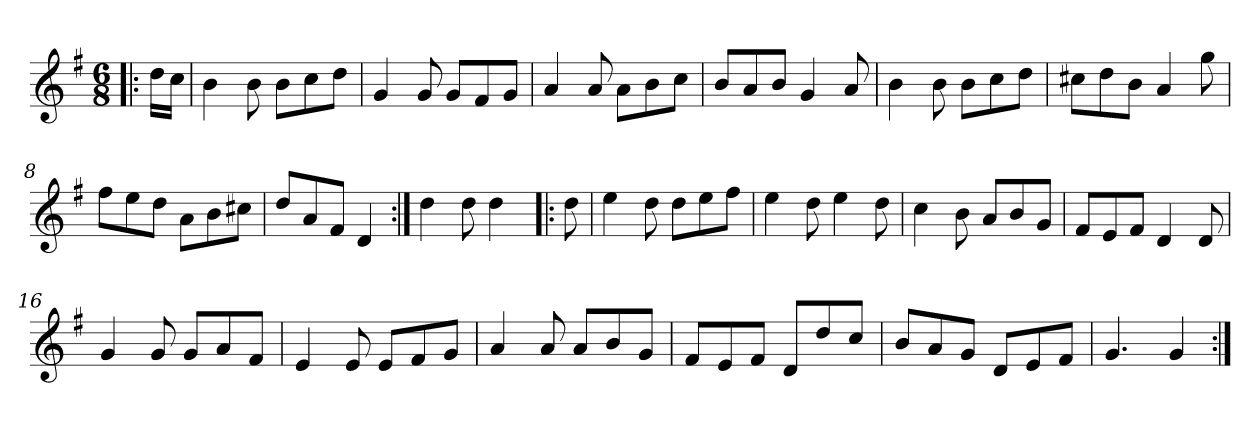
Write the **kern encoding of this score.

**kern
*part1
*staff1
*clefG2
*k[f#]
*G:
*M6/8
*MM165
=1!|:
16dd\LL
16cc\JJ
=2
4b\
8b\
8b\L
8cc\
8dd\J
=3
4g/
8g/
8g/L
8f#/
8g/J
=4
4a/
8a/
8a\L
8b\
8cc\J
=5
8b/L
8a/
8b/J
4g/
8a/
!!LO:LB:g=z
=6
4b\
8b\
8b\L
8cc\
8dd\J
=7
8cc#X\L
8dd\
8b\J
4a/
8gg\
=8
8ff#\L
8ee\
8dd\J
8a\L
8b\
8cc#X\J
=9
8dd/L
8a/
8f#/J
4d/
=10:|!
4dd\
8dd\
4dd\
!!LO:LB:g=z
=11!|:
8dd\
=12
4ee\
8dd\
8dd\L
8ee\
8ff#\J
=13
4ee\
8dd\
4ee\
8dd\
=14
4cc\
8b\
8a/L
8b/
8g/J
=15
8f#/L
8e/
8f#/J
4d/
8d/
=16
4g/
8g/
8g/L
8a/
8f#/J
!!LO:LB:g=z
=17
4e/
8e/
8e/L
8f#/
8g/J
=18
4a/
8a/
8a/L
8b/
8g/J
=19
8f#/L
8e/
8f#/J
8d/L
8dd/
8cc/J
=20
8b/L
8a/
8g/J
8d/L
8e/
8f#/J
=21
4.g/
4g/
=:|!
*-
